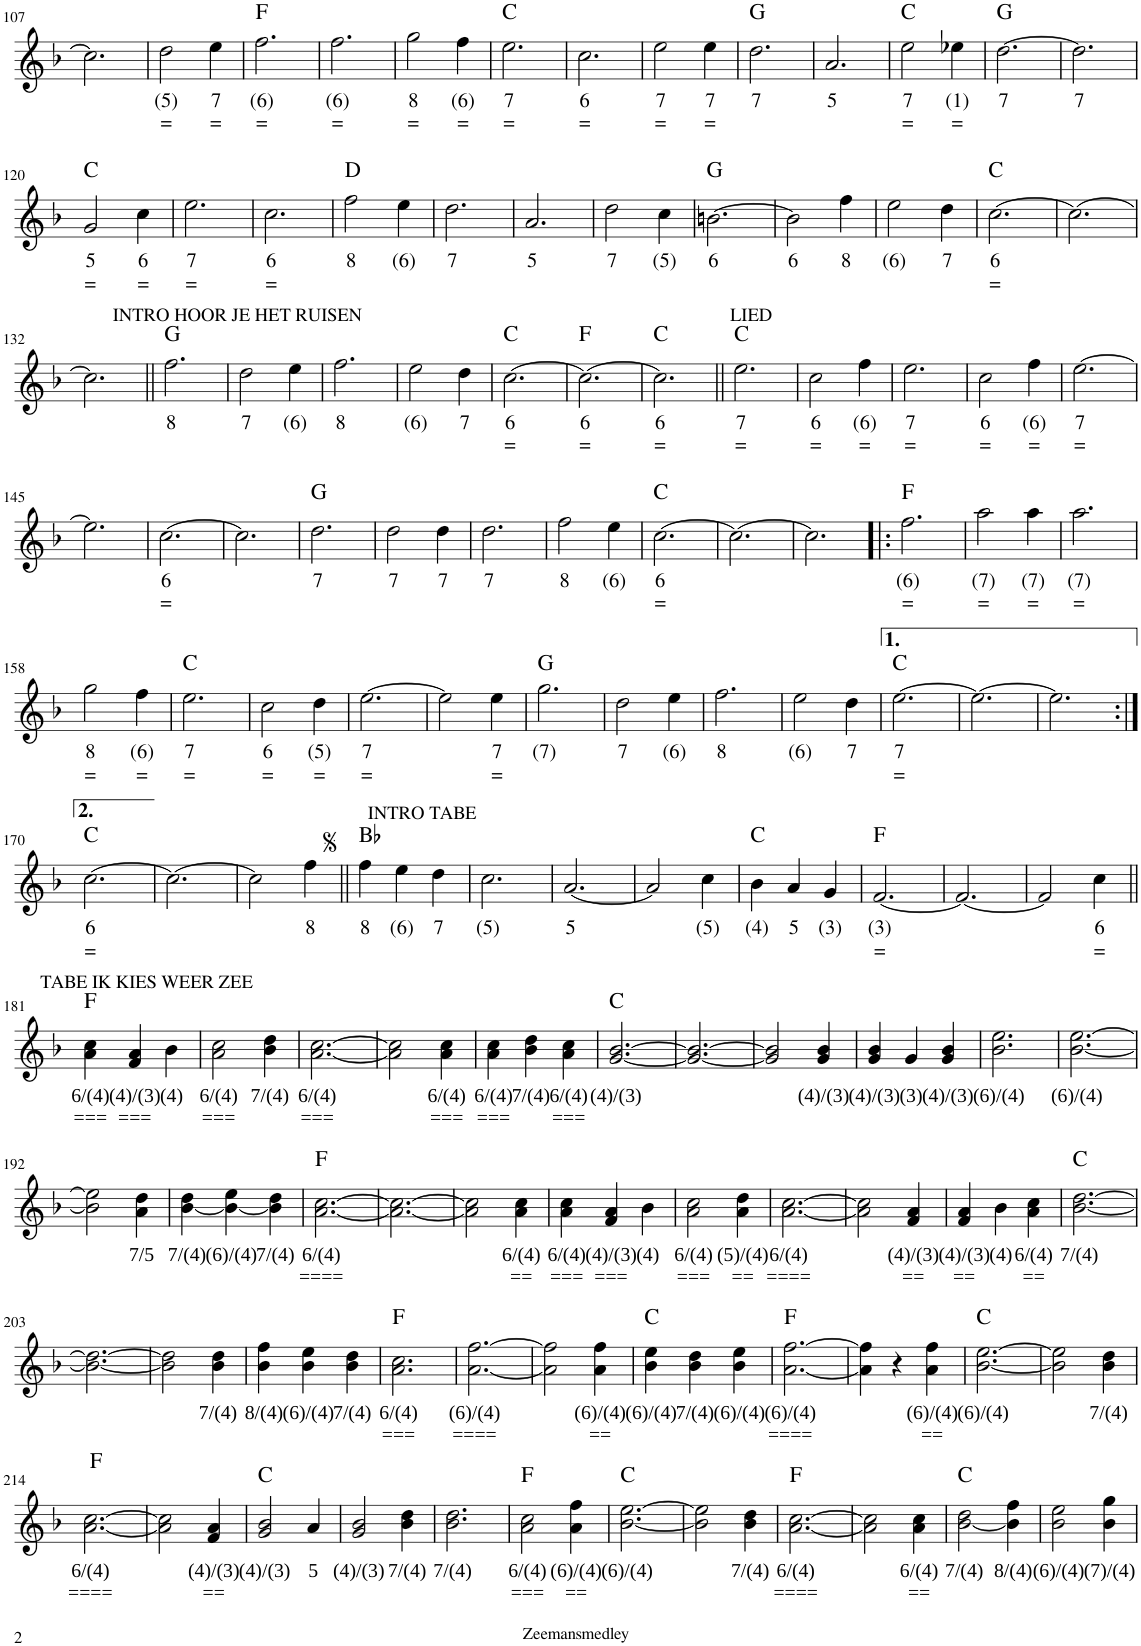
**kern	**text	**text	**harte
*part1	*part1	*part1	*part1
*staff1	*staff1	*staff1	*
*I"Stem	*	*	*
*I'Stm.	*	*	*
!!LO:PB:g=z
*clefG2	*	*	*
*k[b-]	*	*	*
*M3/4	*	*	*
=107	=107	=107	=107
2.cc\]	.	.	.
=108	=108	=108	=108
!	!LO:LY:b	!LO:LY:b	!
2dd\	(5)	=	.
!	!LO:LY:b	!LO:LY:b	!
4ee\	7	=	.
=109	=109	=109	=109
!	!LO:LY:b	!LO:LY:b	!
2.ff\	(6)	=	F:maj
=110	=110	=110	=110
!	!LO:LY:b	!LO:LY:b	!
2.ff\	(6)	=	.
=111	=111	=111	=111
!	!LO:LY:b	!LO:LY:b	!
2gg\	8	=	.
!	!LO:LY:b	!LO:LY:b	!
4ff\	(6)	=	.
=112	=112	=112	=112
!	!LO:LY:b	!LO:LY:b	!
2.ee\	7	=	C:maj
=113	=113	=113	=113
!	!LO:LY:b	!LO:LY:b	!
2.cc\	6	=	.
=114	=114	=114	=114
!	!LO:LY:b	!LO:LY:b	!
2ee\	7	=	.
!	!LO:LY:b	!LO:LY:b	!
4ee\	7	=	.
=115	=115	=115	=115
!	!LO:LY:b	!	!
2.dd\	7	.	G:maj
=116	=116	=116	=116
!	!LO:LY:b	!	!
2.a/	5	.	.
=117	=117	=117	=117
!	!LO:LY:b	!LO:LY:b	!
2ee\	7	=	C:maj
!	!LO:LY:b	!LO:LY:b	!
4ee-X\	(1)	=	.
=118	=118	=118	=118
!	!LO:LY:b	!	!
[2.dd\	7	.	G:maj
=119	=119	=119	=119
!	!LO:LY:b	!	!
2.dd\]	7	.	.
!!LO:LB:g=z
=120	=120	=120	=120
!	!LO:LY:b	!LO:LY:b	!
2g/	5	=	C:maj
!	!LO:LY:b	!LO:LY:b	!
4cc\	6	=	.
=121	=121	=121	=121
!	!LO:LY:b	!LO:LY:b	!
2.ee\	7	=	.
=122	=122	=122	=122
!	!LO:LY:b	!LO:LY:b	!
2.cc\	6	=	.
=123	=123	=123	=123
!	!LO:LY:b	!	!
2ff\	8	.	D:maj
!	!LO:LY:b	!	!
4ee\	(6)	.	.
=124	=124	=124	=124
!	!LO:LY:b	!	!
2.dd\	7	.	.
=125	=125	=125	=125
!	!LO:LY:b	!	!
2.a/	5	.	.
=126	=126	=126	=126
!	!LO:LY:b	!	!
2dd\	7	.	.
!	!LO:LY:b	!	!
4cc\	(5)	.	.
=127	=127	=127	=127
!	!LO:LY:b	!	!
[2.bn\	6	.	G:maj
=128	=128	=128	=128
!	!LO:LY:b	!	!
2b\]	6	.	.
!	!LO:LY:b	!	!
4ff\	8	.	.
=129	=129	=129	=129
!	!LO:LY:b	!	!
2ee\	(6)	.	.
!	!LO:LY:b	!	!
4dd\	7	.	.
=130	=130	=130	=130
!	!LO:LY:b	!LO:LY:b	!
[2.cc\	6	=	C:maj
=131	=131	=131	=131
2.cc\_	.	.	.
!!LO:LB:g=z
=132	=132	=132	=132
2.cc\]	.	.	.
=133||	=133||	=133||	=133||
!LO:TX:a:t=INTRO HOOR JE HET RUISEN	!	!	!
!	!LO:LY:b	!	!
2.ff\	8	.	G:maj
=134	=134	=134	=134
!	!LO:LY:b	!	!
2dd\	7	.	.
!	!LO:LY:b	!	!
4ee\	(6)	.	.
=135	=135	=135	=135
!	!LO:LY:b	!	!
2.ff\	8	.	.
=136	=136	=136	=136
!	!LO:LY:b	!	!
2ee\	(6)	.	.
!	!LO:LY:b	!	!
4dd\	7	.	.
=137	=137	=137	=137
!	!LO:LY:b	!LO:LY:b	!
[2.cc\	6	=	C:maj
=138	=138	=138	=138
!	!LO:LY:b	!LO:LY:b	!
2.cc\_	6	=	F:maj
=139	=139	=139	=139
!	!LO:LY:b	!LO:LY:b	!
2.cc\]	6	=	C:maj
=140||	=140||	=140||	=140||
!LO:TX:a:t=LIED	!	!	!
!	!LO:LY:b	!LO:LY:b	!
2.ee\	7	=	C:maj
=141	=141	=141	=141
!	!LO:LY:b	!LO:LY:b	!
2cc\	6	=	.
!	!LO:LY:b	!LO:LY:b	!
4ff\	(6)	=	.
=142	=142	=142	=142
!	!LO:LY:b	!LO:LY:b	!
2.ee\	7	=	.
=143	=143	=143	=143
!	!LO:LY:b	!LO:LY:b	!
2cc\	6	=	.
!	!LO:LY:b	!LO:LY:b	!
4ff\	(6)	=	.
=144	=144	=144	=144
!	!LO:LY:b	!LO:LY:b	!
[2.ee\	7	=	.
!!LO:LB:g=z
=145	=145	=145	=145
2.ee\]	.	.	.
=146	=146	=146	=146
!	!LO:LY:b	!LO:LY:b	!
[2.cc\	6	=	.
=147	=147	=147	=147
2.cc\]	.	.	.
=148	=148	=148	=148
!	!LO:LY:b	!	!
2.dd\	7	.	G:maj
=149	=149	=149	=149
!	!LO:LY:b	!	!
2dd\	7	.	.
!	!LO:LY:b	!	!
4dd\	7	.	.
=150	=150	=150	=150
!	!LO:LY:b	!	!
2.dd\	7	.	.
=151	=151	=151	=151
!	!LO:LY:b	!	!
2ff\	8	.	.
!	!LO:LY:b	!	!
4ee\	(6)	.	.
=152	=152	=152	=152
!	!LO:LY:b	!LO:LY:b	!
[2.cc\	6	=	C:maj
=153	=153	=153	=153
2.cc\_	.	.	.
=154	=154	=154	=154
2.cc\]	.	.	.
=155!|:	=155!|:	=155!|:	=155!|:
!	!LO:LY:b	!LO:LY:b	!
2.ff\	(6)	=	F:maj
=156	=156	=156	=156
!	!LO:LY:b	!LO:LY:b	!
2aa\	(7)	=	.
!	!LO:LY:b	!LO:LY:b	!
4aa\	(7)	=	.
=157	=157	=157	=157
!	!LO:LY:b	!LO:LY:b	!
2.aa\	(7)	=	.
!!LO:LB:g=z
=158	=158	=158	=158
!	!LO:LY:b	!LO:LY:b	!
2gg\	8	=	.
!	!LO:LY:b	!LO:LY:b	!
4ff\	(6)	=	.
=159	=159	=159	=159
!	!LO:LY:b	!LO:LY:b	!
2.ee\	7	=	C:maj
=160	=160	=160	=160
!	!LO:LY:b	!LO:LY:b	!
2cc\	6	=	.
!	!LO:LY:b	!LO:LY:b	!
4dd\	(5)	=	.
=161	=161	=161	=161
!	!LO:LY:b	!LO:LY:b	!
[2.ee\	7	=	.
=162	=162	=162	=162
2ee\]	.	.	.
!	!LO:LY:b	!LO:LY:b	!
4ee\	7	=	.
=163	=163	=163	=163
!	!LO:LY:b	!	!
2.gg\	(7)	.	G:maj
=164	=164	=164	=164
!	!LO:LY:b	!	!
2dd\	7	.	.
!	!LO:LY:b	!	!
4ee\	(6)	.	.
=165	=165	=165	=165
!	!LO:LY:b	!	!
2.ff\	8	.	.
=166	=166	=166	=166
!	!LO:LY:b	!	!
2ee\	(6)	.	.
!	!LO:LY:b	!	!
4dd\	7	.	.
=167	=167	=167	=167
!	!LO:LY:b	!LO:LY:b	!
[2.ee\	7	=	C:maj
=168	=168	=168	=168
2.ee\_	.	.	.
=169	=169	=169	=169
2.ee\]	.	.	.
!!LO:LB:g=z
=170:|!	=170:|!	=170:|!	=170:|!
!	!LO:LY:b	!LO:LY:b	!
[2.cc\	6	=	C:maj
=171	=171	=171	=171
2.cc\_	.	.	.
=172	=172	=172	=172
2cc\]	.	.	.
!	!LO:LY:b	!	!
4ff\	8	.	.
=173||	=173||	=173||	=173||
!LO:TX:a:t=INTRO TABE	!	!	!
!	!LO:LY:b	!	!
4ff\	8	.	Bb:maj
!	!LO:LY:b	!	!
4ee\	(6)	.	.
!	!LO:LY:b	!	!
4dd\	7	.	.
=174	=174	=174	=174
!	!LO:LY:b	!	!
2.cc\	(5)	.	.
=175	=175	=175	=175
!	!LO:LY:b	!	!
[2.a/	5	.	.
=176	=176	=176	=176
2a/]	.	.	.
!	!LO:LY:b	!	!
4cc\	(5)	.	.
=177	=177	=177	=177
!	!LO:LY:b	!	!
4b-\	(4)	.	C:maj
!	!LO:LY:b	!	!
4a/	5	.	.
!	!LO:LY:b	!	!
4g/	(3)	.	.
=178	=178	=178	=178
!	!LO:LY:b	!LO:LY:b	!
[2.f/	(3)	=	F:maj
=179	=179	=179	=179
2.f/_	.	.	.
=180	=180	=180	=180
2f/]	.	.	.
!	!LO:LY:b	!LO:LY:b	!
4cc\	6	=	.
!!LO:LB:g=z
=181||	=181||	=181||	=181||
!LO:TX:a:t=TABE IK KIES WEER ZEE	!	!	!
!	!LO:LY:b	!LO:LY:b	!LO:H:kt=N.C.
4a\ 4cc\	6/(4)	===	N
!	!LO:LY:b	!LO:LY:b	!
4f/ 4a/	(4)/(3)	===	.
!	!LO:LY:b	!	!
4b-\	(4)	.	.
=182	=182	=182	=182
!	!LO:LY:b	!LO:LY:b	!
2a\ 2cc\	6/(4)	===	.
!	!LO:LY:b	!	!
4b-\ 4dd\	7/(4)	.	.
=183	=183	=183	=183
!	!LO:LY:b	!LO:LY:b	!
[2.a\ [2.cc\	6/(4)	===	.
=184	=184	=184	=184
2a\] 2cc\]	.	.	.
!	!LO:LY:b	!LO:LY:b	!
4a\ 4cc\	6/(4)	===	.
=185	=185	=185	=185
!	!LO:LY:b	!LO:LY:b	!
4a\ 4cc\	6/(4)	===	.
!	!LO:LY:b	!	!
4b-\ 4dd\	7/(4)	.	.
!	!LO:LY:b	!LO:LY:b	!
4a\ 4cc\	6/(4)	===	.
=186	=186	=186	=186
!	!LO:LY:b	!	!LO:H:kt=N.C.
[2.g/ [2.b-/	(4)/(3)	.	N
=187	=187	=187	=187
2.g/_ 2.b-/_	.	.	.
=188	=188	=188	=188
2g/] 2b-/]	.	.	.
!	!LO:LY:b	!	!
4g/ 4b-/	(4)/(3)	.	.
=189	=189	=189	=189
!	!LO:LY:b	!	!
4g/ 4b-/	(4)/(3)	.	.
!	!LO:LY:b	!	!
4g/	(3)	.	.
!	!LO:LY:b	!	!
4g/ 4b-/	(4)/(3)	.	.
=190	=190	=190	=190
!	!LO:LY:b	!	!
2.b-\ 2.ee\	(6)/(4)	.	.
=191	=191	=191	=191
!	!LO:LY:b	!	!
[2.b-\ [2.ee\	(6)/(4)	.	.
!!LO:LB:g=z
=192	=192	=192	=192
2b-\] 2ee\]	.	.	.
!	!LO:LY:b	!	!
4a\ 4dd\	7/5	.	.
=193	=193	=193	=193
!	!LO:LY:b	!	!
[4b-\ 4dd\	7/(4)	.	.
!	!LO:LY:b	!	!
4b-\_ 4ee\	(6)/(4)	.	.
!	!LO:LY:b	!	!
4b-\] 4dd\	7/(4)	.	.
=194	=194	=194	=194
!	!LO:LY:b	!LO:LY:b	!LO:H:kt=N.C.
[2.a\ [2.cc\	6/(4)	====	N
=195	=195	=195	=195
2.a\_ 2.cc\_	.	.	.
=196	=196	=196	=196
2a\] 2cc\]	.	.	.
!	!LO:LY:b	!LO:LY:b	!
4a\ 4cc\	6/(4)	==	.
=197	=197	=197	=197
!	!LO:LY:b	!LO:LY:b	!
4a\ 4cc\	6/(4)	===	.
!	!LO:LY:b	!LO:LY:b	!
4f/ 4a/	(4)/(3)	===	.
!	!LO:LY:b	!	!
4b-\	(4)	.	.
=198	=198	=198	=198
!	!LO:LY:b	!LO:LY:b	!
2a\ 2cc\	6/(4)	===	.
!	!LO:LY:b	!LO:LY:b	!
4a\ 4dd\	(5)/(4)	==	.
=199	=199	=199	=199
!	!LO:LY:b	!LO:LY:b	!
[2.a\ [2.cc\	6/(4)	====	.
=200	=200	=200	=200
2a\] 2cc\]	.	.	.
!	!LO:LY:b	!LO:LY:b	!
4f/ 4a/	(4)/(3)	==	.
=201	=201	=201	=201
!	!LO:LY:b	!LO:LY:b	!
4f/ 4a/	(4)/(3)	==	.
!	!LO:LY:b	!	!
4b-\	(4)	.	.
!	!LO:LY:b	!LO:LY:b	!
4a\ 4cc\	6/(4)	==	.
=202	=202	=202	=202
!	!LO:LY:b	!	!LO:H:kt=N.C.
[2.b-\ [2.dd\	7/(4)	.	N
!!LO:LB:g=z
=203	=203	=203	=203
2.b-\_ 2.dd\_	.	.	.
=204	=204	=204	=204
2b-\] 2dd\]	.	.	.
!	!LO:LY:b	!	!
4b-\ 4dd\	7/(4)	.	.
=205	=205	=205	=205
!	!LO:LY:b	!	!
4b-\ 4ff\	8/(4)	.	.
!	!LO:LY:b	!	!
4b-\ 4ee\	(6)/(4)	.	.
!	!LO:LY:b	!	!
4b-\ 4dd\	7/(4)	.	.
=206	=206	=206	=206
!	!LO:LY:b	!LO:LY:b	!LO:H:kt=N.C.
2.a\ 2.cc\	6/(4)	===	N
=207	=207	=207	=207
!	!LO:LY:b	!LO:LY:b	!
[2.a\ [2.ff\	(6)/(4)	====	.
=208	=208	=208	=208
2a\] 2ff\]	.	.	.
!	!LO:LY:b	!LO:LY:b	!
4a\ 4ff\	(6)/(4)	==	.
=209	=209	=209	=209
!	!LO:LY:b	!	!LO:H:kt=N.C.
4b-\ 4ee\	(6)/(4)	.	N
!	!LO:LY:b	!	!
4b-\ 4dd\	7/(4)	.	.
!	!LO:LY:b	!	!
4b-\ 4ee\	(6)/(4)	.	.
=210	=210	=210	=210
!	!LO:LY:b	!LO:LY:b	!LO:H:kt=N.C.
[2.a\ [2.ff\	(6)/(4)	====	N
=211	=211	=211	=211
4a\] 4ff\]	.	.	.
4r	.	.	.
!	!LO:LY:b	!LO:LY:b	!
4a\ 4ff\	(6)/(4)	==	.
=212	=212	=212	=212
!	!LO:LY:b	!	!LO:H:kt=N.C.
[2.b-\ [2.ee\	(6)/(4)	.	N
=213	=213	=213	=213
2b-\] 2ee\]	.	.	.
!	!LO:LY:b	!	!
4b-\ 4dd\	7/(4)	.	.
!!LO:LB:g=z
=214	=214	=214	=214
!	!LO:LY:b	!LO:LY:b	!
[2.a\ [2.cc\	6/(4)	====	.
=215	=215	=215	=215
!	!	!	!LO:H:kt=N.C.
2a\] 2cc\]	.	.	N
!	!LO:LY:b	!LO:LY:b	!
4f/ 4a/	(4)/(3)	==	.
=216	=216	=216	=216
!	!LO:LY:b	!	!LO:H:kt=N.C.
2g/ 2b-/	(4)/(3)	.	N
!	!LO:LY:b	!	!
4a/	5	.	.
=217	=217	=217	=217
!	!LO:LY:b	!	!
2g/ 2b-/	(4)/(3)	.	.
!	!LO:LY:b	!	!
4b-\ 4dd\	7/(4)	.	.
=218	=218	=218	=218
!	!LO:LY:b	!	!
2.b-\ 2.dd\	7/(4)	.	.
=219	=219	=219	=219
!	!LO:LY:b	!LO:LY:b	!LO:H:kt=N.C.
2a\ 2cc\	6/(4)	===	N
!	!LO:LY:b	!LO:LY:b	!
4a\ 4ff\	(6)/(4)	==	.
=220	=220	=220	=220
!	!LO:LY:b	!	!LO:H:kt=N.C.
[2.b-\ [2.ee\	(6)/(4)	.	N
=221	=221	=221	=221
2b-\] 2ee\]	.	.	.
!	!LO:LY:b	!	!
4b-\ 4dd\	7/(4)	.	.
=222	=222	=222	=222
!	!LO:LY:b	!LO:LY:b	!LO:H:kt=N.C.
[2.a\ [2.cc\	6/(4)	====	N
=223	=223	=223	=223
2a\] 2cc\]	.	.	.
!	!LO:LY:b	!LO:LY:b	!
4a\ 4cc\	6/(4)	==	.
=224	=224	=224	=224
!	!LO:LY:b	!	!LO:H:kt=N.C.
[2b-\ 2dd\	7/(4)	.	N
!	!LO:LY:b	!	!
4b-\] 4ff\	8/(4)	.	.
=225	=225	=225	=225
!	!LO:LY:b	!	!
2b-\ 2ee\	(6)/(4)	.	.
!	!LO:LY:b	!	!
4b-\ 4gg\	(7)/(4)	.	.
=	=	=	=
*-	*-	*-	*-
